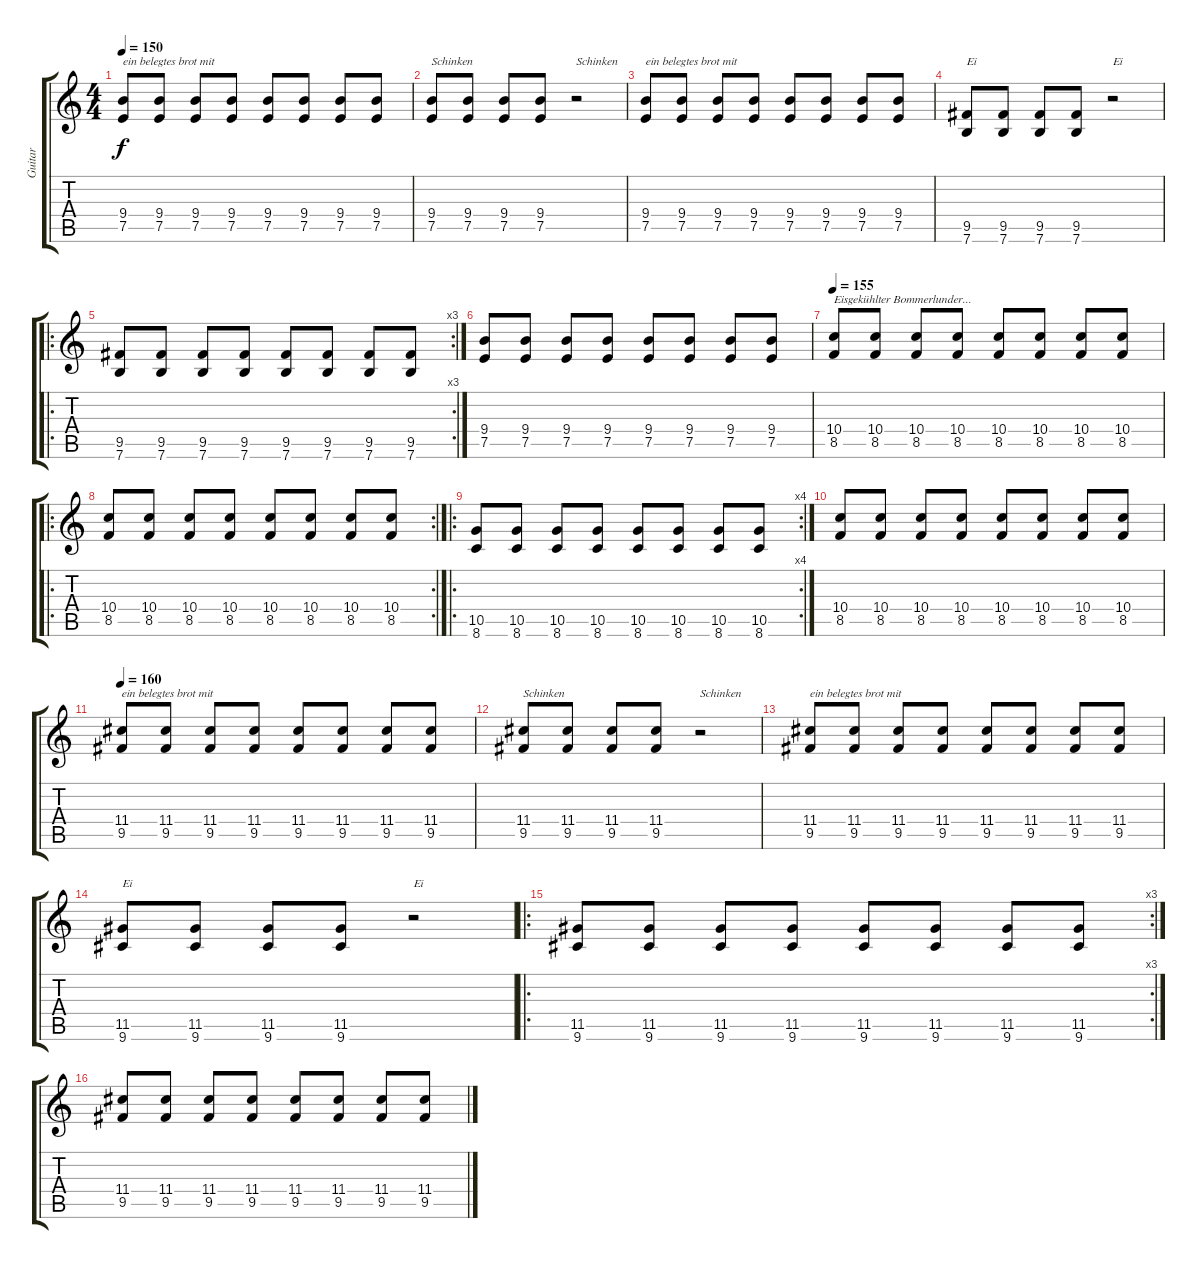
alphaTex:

\track ("Guitar" "Guitar") {instrument distortionguitar}
\staff {score tabs}
\tuning (E4 B3 G3 D3 A2 E2) {hide}
\ts (4 4)
\tempo 150
\clef g2
\ks c
(9.4 7.5).8{txt "ein belegtes brot mit" dy f} (9.4 7.5).8 (9.4 7.5).8 (9.4 7.5).8 (9.4 7.5).8 (9.4 7.5).8 (9.4 7.5).8 (9.4 7.5).8 |
(9.4 7.5).8{txt "Schinken"} (9.4 7.5).8 (9.4 7.5).8 (9.4 7.5).8 r.2{txt "Schinken"} |
(9.4 7.5).8{txt "ein belegtes brot mit"} (9.4 7.5).8 (9.4 7.5).8 (9.4 7.5).8 (9.4 7.5).8 (9.4 7.5).8 (9.4 7.5).8 (9.4 7.5).8 |
(9.5 7.6).8{txt "Ei"} (9.5 7.6).8 (9.5 7.6).8 (9.5 7.6).8 r.2{txt "Ei"} |
\ro
\rc 3
(9.5 7.6).8 (9.5 7.6).8 (9.5 7.6).8 (9.5 7.6).8 (9.5 7.6).8 (9.5 7.6).8 (9.5 7.6).8 (9.5 7.6).8 |
(9.4 7.5).8 (9.4 7.5).8 (9.4 7.5).8 (9.4 7.5).8 (9.4 7.5).8 (9.4 7.5).8 (9.4 7.5).8 (9.4 7.5).8 |
\tempo 155
(10.4 8.5).8{txt "Eisgekühlter Bommerlunder..."} (10.4 8.5).8 (10.4 8.5).8 (10.4 8.5).8 (10.4 8.5).8 (10.4 8.5).8 (10.4 8.5).8 (10.4 8.5).8 |
\ro
\rc 2
(10.4 8.5).8 (10.4 8.5).8 (10.4 8.5).8 (10.4 8.5).8 (10.4 8.5).8 (10.4 8.5).8 (10.4 8.5).8 (10.4 8.5).8 |
\ro
\rc 4
(10.5 8.6).8 (10.5 8.6).8 (10.5 8.6).8 (10.5 8.6).8 (10.5 8.6).8 (10.5 8.6).8 (10.5 8.6).8 (10.5 8.6).8 |
(10.4 8.5).8 (10.4 8.5).8 (10.4 8.5).8 (10.4 8.5).8 (10.4 8.5).8 (10.4 8.5).8 (10.4 8.5).8 (10.4 8.5).8 |
\tempo 160
(11.4 9.5).8{txt "ein belegtes brot mit"} (11.4 9.5).8 (11.4 9.5).8 (11.4 9.5).8 (11.4 9.5).8 (11.4 9.5).8 (11.4 9.5).8 (11.4 9.5).8 |
(11.4 9.5).8{txt "Schinken"} (11.4 9.5).8 (11.4 9.5).8 (11.4 9.5).8 r.2{txt "Schinken"} |
(11.4 9.5).8{txt "ein belegtes brot mit"} (11.4 9.5).8 (11.4 9.5).8 (11.4 9.5).8 (11.4 9.5).8 (11.4 9.5).8 (11.4 9.5).8 (11.4 9.5).8 |
(11.5 9.6).8{txt "Ei"} (11.5 9.6).8 (11.5 9.6).8 (11.5 9.6).8 r.2{txt "Ei"} |
\ro
\rc 3
(11.5 9.6).8 (11.5 9.6).8 (11.5 9.6).8 (11.5 9.6).8 (11.5 9.6).8 (11.5 9.6).8 (11.5 9.6).8 (11.5 9.6).8 |
(11.4 9.5).8 (11.4 9.5).8 (11.4 9.5).8 (11.4 9.5).8 (11.4 9.5).8 (11.4 9.5).8 (11.4 9.5).8 (11.4 9.5).8
